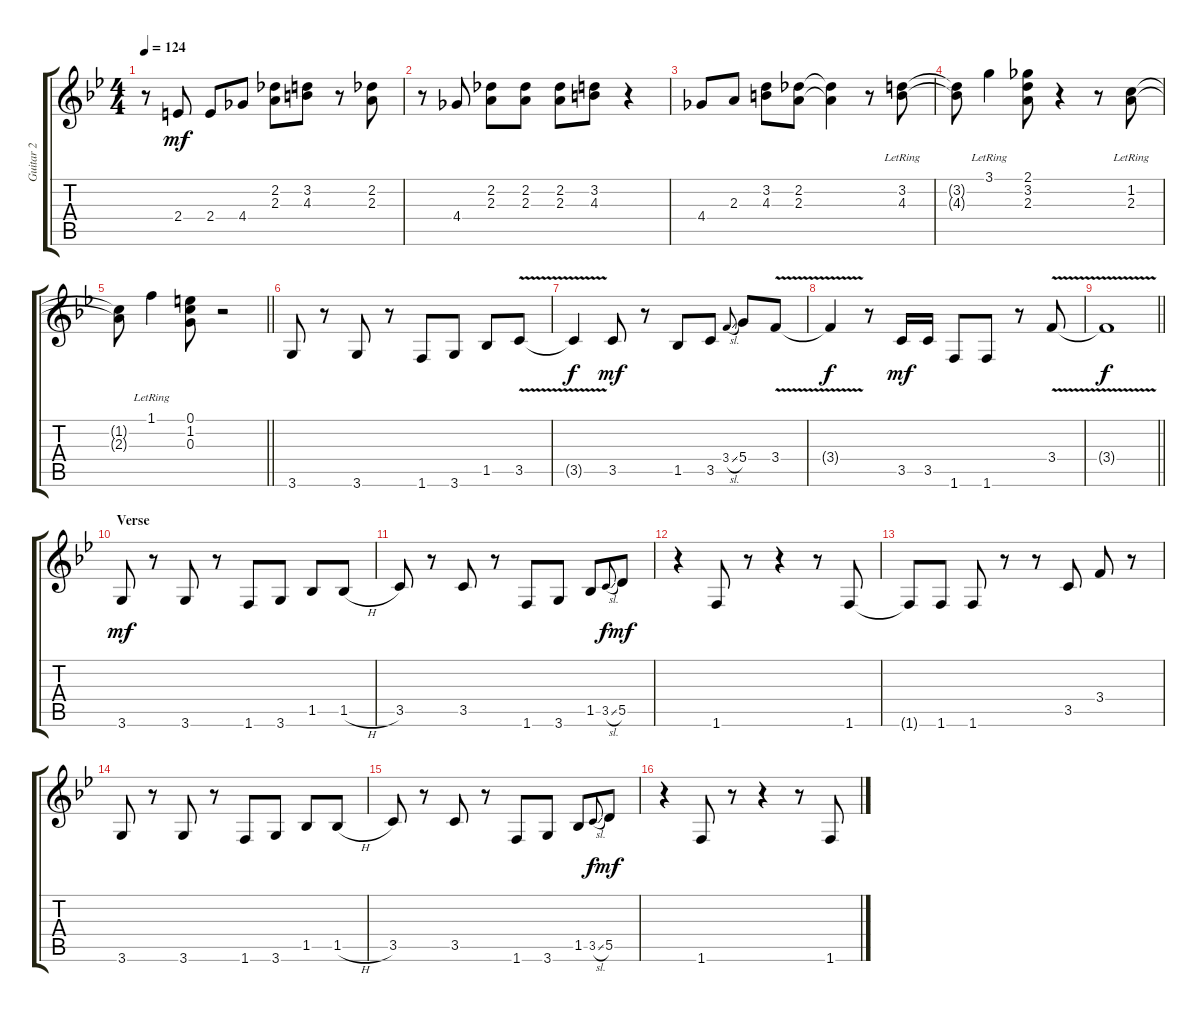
\track ("Guitar 2" "Guitar 2") {instrument electricguitarclean}
\staff {score tabs}
\tuning (E4 B3 G3 D3 A2 E2) {hide}
\ts (4 4)
\tempo 124
\clef g2
\ks gminor
r.8{dy mf} 2.4.8 2.4.8 4.4.8 (2.2 2.3).8 (3.2 4.3).8 r.8 (2.2 2.3).8 |
r.8 4.4.8 (2.2 2.3).8 (2.2 2.3).8 (2.2 2.3).8 (3.2 4.3).8 r.4 |
4.4.8 2.3.8 (3.2 4.3).8 (2.2 2.3).8 (2.2{t} 2.3{t}).4 r.8 (3.2{lr} 4.3{lr}).8{volume 13} |
(3.2{t} 4.3{t}).8 3.1{lr}.4 (2.1 3.2 2.3).8 r.4 r.8 (1.2{lr} 2.3{lr}).8 |
\barLineRight lightlight
(1.2{t} 2.3{t}).8 1.1{lr}.4 (0.1 1.2 0.3).8 r.2 |
3.6.8 r.8 3.6.8 r.8 1.6.8 3.6.8 1.5.8 3.5{v}.8 |
3.5{t}.4{dy f} 3.5.8{dy mf} r.8 1.5.8 3.5.8 3.4{sl}.8{gr onbeat} 5.4.8 3.4{v}.8 |
3.4{t}.4{dy f} r.8 3.5.16{dy mf} 3.5.16 1.6.8 1.6.8 r.8 3.4{v}.8 |
\barLineRight lightlight
3.4{t}.1{dy f} |
\section ("" "Verse")
3.6.8{dy mf} r.8 3.6.8 r.8 1.6.8 3.6.8 1.5.8 1.5{h}.8 |
3.5.8 r.8 3.5.8 r.8 1.6.8 3.6.8 1.5.8 3.5{sl}.8{gr onbeat dy f} 5.5.8{dy mf} |
r.4 1.6.8 r.8 r.4 r.8 1.6.8 |
1.6{t}.8 1.6.8 1.6.8 r.8 r.8 3.5.8 3.4.8 r.8 |
3.6.8 r.8 3.6.8 r.8 1.6.8 3.6.8 1.5.8 1.5{h}.8 |
3.5.8 r.8 3.5.8 r.8 1.6.8 3.6.8 1.5.8 3.5{sl}.8{gr onbeat dy f} 5.5.8{dy mf} |
r.4 1.6.8 r.8 r.4 r.8 1.6.8
